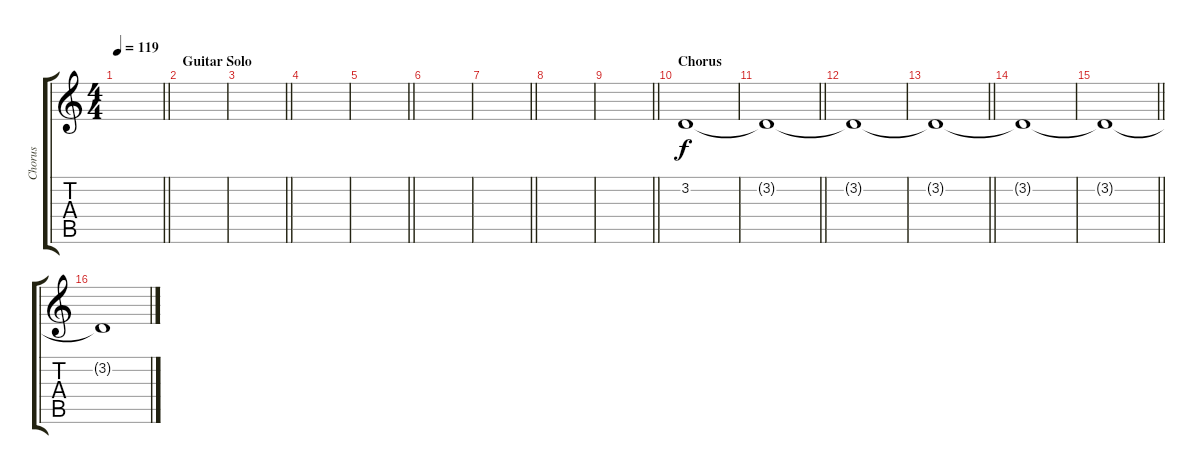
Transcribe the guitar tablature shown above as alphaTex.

\track ("Chorus" "Chorus") {instrument pad4choir}
\staff {score tabs}
\tuning (E4 B3 G3 D3 A2 E2) {hide}
\ts (4 4)
\tempo 119
\clef g2
\barLineRight lightlight
\ks c
|
\section ("" "Guitar Solo")
|
\barLineRight lightlight
|
|
\barLineRight lightlight
|
|
\barLineRight lightlight
|
|
\barLineRight lightlight
|
\section ("" "Chorus")
3.2.1 |
\barLineRight lightlight
3.2{t}.1 |
3.2{t}.1 |
\barLineRight lightlight
3.2{t}.1 |
3.2{t}.1 |
\barLineRight lightlight
3.2{t}.1 |
3.2{t}.1
